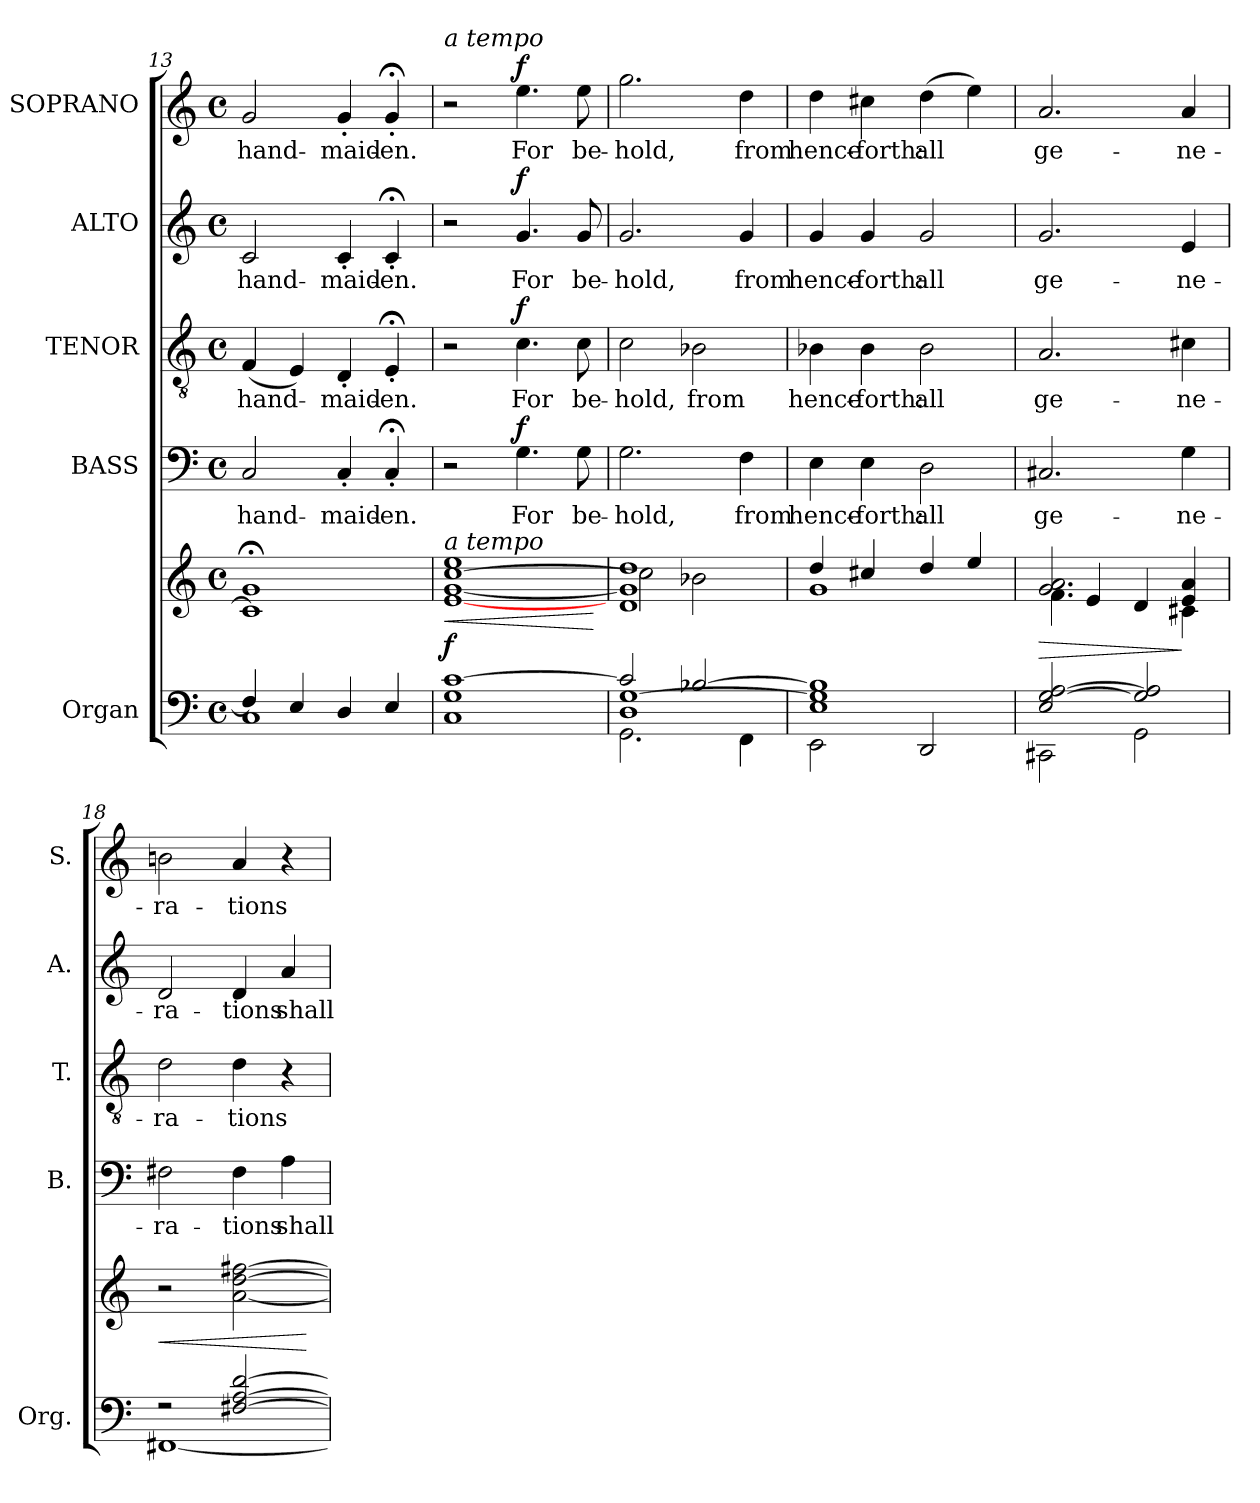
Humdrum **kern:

**kern	**kern	**dynam	**kern	**text	**dynam	**kern	**text	**dynam	**kern	**text	**dynam	**kern	**text	**dynam
*part5	*part5	*part5	*part4	*part4	*part4	*part3	*part3	*part3	*part2	*part2	*part2	*part1	*part1	*part1
*staff6	*staff5	*staff5/6	*staff4	*staff4	*staff4	*staff3	*staff3	*staff3	*staff2	*staff2	*staff2	*staff1	*staff1	*staff1
*I"Organ	*	*	*I"BASS	*	*	*I"TENOR	*	*	*I"ALTO	*	*	*I"SOPRANO	*	*
*I'Org.	*	*	*I'B.	*	*	*I'T.	*	*	*I'A.	*	*	*I'S.	*	*
*clefF4	*clefG2	*	*clefF4	*	*	*clefGv2	*	*	*clefG2	*	*	*clefG2	*	*
*	*	*	*	*	*	*ITrd7c12	*	*	*	*	*	*	*	*
*k[]	*k[]	*	*k[]	*	*	*k[]	*	*	*k[]	*	*	*k[]	*	*
*C:	*C:	*	*C:	*	*	*C:	*	*	*C:	*	*	*C:	*	*
*M4/4	*M4/4	*	*M4/4	*	*	*M4/4	*	*	*M4/4	*	*	*M4/4	*	*
*met(c)	*met(c)	*	*met(c)	*	*	*met(c)	*	*	*met(c)	*	*	*met(c)	*	*
=13	=13	=13	=13	=13	=13	=13	=13	=13	=13	=13	=13	=13	=13	=13
*^	*^	*	*	*	*	*	*	*	*	*	*	*	*	*
!	!	!	!	!	!	!LO:LY:b:color=#000000	!	!	!	!	!	!	!	!	!	!
!	!	!	!	!	!	!	!	!	!LO:LY:b:color=#000000	!	!	!	!	!	!	!
!	!	!	!	!	!	!	!	!	!	!	!	!LO:LY:b:color=#000000	!	!	!	!
!	!	!	!	!	!	!	!	!	!	!	!	!	!	!	!LO:LY:b:color=#000000	!
4Fi/]	1Ci	1g;i	1ci]	.	2Ci/	hand-	.	(4FFi/	hand-	.	2ci/	hand-	.	2gi/	hand-	.
4Ei/	.	.	.	.	.	.	.	4EEi/)	.	.	.	.	.	.	.	.
!	!	!	!	!	!	!LO:LY:b:color=#000000	!	!	!	!	!	!	!	!	!	!
!	!	!	!	!	!	!	!	!	!LO:LY:b:color=#000000	!	!	!	!	!	!	!
!	!	!	!	!	!	!	!	!	!	!	!	!LO:LY:b:color=#000000	!	!	!	!
!	!	!	!	!	!	!	!	!	!	!	!	!	!	!	!LO:LY:b:color=#000000	!
4Di/	.	.	.	.	4C'i/	-maid-	.	4DD'i/	-maid-	.	4c'i/	-maid-	.	4g'i/	-maid-	.
!	!	!	!	!	!	!LO:LY:b:color=#000000	!	!	!	!	!	!	!	!	!	!
!	!	!	!	!	!	!	!	!	!LO:LY:b:color=#000000	!	!	!	!	!	!	!
!	!	!	!	!	!	!	!	!	!	!	!	!LO:LY:b:color=#000000	!	!	!	!
!	!	!	!	!	!	!	!	!	!	!	!	!	!	!	!LO:LY:b:color=#000000	!
4Ei/	.	.	.	.	4C;'i/	-en.	.	4EE;'i/	-en.	.	4c;'i/	-en.	.	4g;'i/	-en.	.
*v	*v	*	*	*	*	*	*	*	*	*	*	*	*	*	*	*
*	*v	*v	*	*	*	*	*	*	*	*	*	*	*	*	*
=14	=14	=14	=14	=14	=14	=14	=14	=14	=14	=14	=14	=14	=14	=14
!	!	!	!	!	!	!	!	!	!	!	!	!LO:TX:a:i:t=a tempo	!	!
!	!LO:TX:a:i:t=a tempo	!	!	!	!	!	!	!	!	!	!	!	!	!
!	!	!LO:HP:b	!	!	!	!	!	!	!	!	!	!	!	!
1Ci 1Gi [>1ci	[<1ei [<1gi [<1cci 1eei	< f	2r	.	.	2r	.	.	2r	.	.	2r	.	.
!	!	!	!	!LO:LY:b:color=#000000	!	!	!	!	!	!	!	!	!	!
!	!	!	!	!	!	!	!LO:LY:b:color=#000000	!	!	!	!	!	!	!
!	!	!	!	!	!	!	!	!	!	!LO:LY:b:color=#000000	!	!	!	!
!	!	!	!	!	!	!	!	!	!	!	!	!	!LO:LY:b:color=#000000	!
.	.	.	4.Gi\	For	f	4.Ci\	For	f	4.gi/	For	f	4.eei\	For	f
!	!	!	!	!LO:LY:b:color=#000000	!	!	!	!	!	!	!	!	!	!
!	!	!	!	!	!	!	!LO:LY:b:color=#000000	!	!	!	!	!	!	!
!	!	!	!	!	!	!	!	!	!	!LO:LY:b:color=#000000	!	!	!	!
!	!	!	!	!	!	!	!	!	!	!	!	!	!LO:LY:b:color=#000000	!
.	.	.	8Gi\	be-	.	8Ci\	be-	.	8gi/	be-	.	8eei\	be-	.
.	.	[	.	.	.	.	.	.	.	.	.	.	.	.
=15	=15	=15	=15	=15	=15	=15	=15	=15	=15	=15	=15	=15	=15	=15
*^	*^	*	*	*	*	*	*	*	*	*	*	*	*	*
*	*^	*	*	*	*	*	*	*	*	*	*	*	*	*	*	*
!	!	!	!	!	!	!	!LO:LY:b:color=#000000	!	!	!	!	!	!	!	!	!	!
!	!	!	!	!	!	!	!	!	!	!LO:LY:b:color=#000000	!	!	!	!	!	!	!
!	!	!	!	!	!	!	!	!	!	!	!	!	!LO:LY:b:color=#000000	!	!	!	!
!	!	!	!	!	!	!	!	!	!	!	!	!	!	!	!	!LO:LY:b:color=#000000	!
2ci/]	2.GGi\	1Di [<1Gi	1di 1gi] 1ddi	2cci\]	.	2.Gi\	-hold,	.	2Ci\	-hold,	.	2.gi/	-hold,	.	2.ggi\	-hold,	.
!	!	!	!	!	!	!	!	!	!	!LO:LY:b:color=#000000	!	!	!	!	!	!	!
[>2B-Xi/	.	.	.	2b-Xi\	.	.	.	.	2BB-Xi\	from	.	.	.	.	.	.	.
!	!	!	!	!	!	!	!LO:LY:b:color=#000000	!	!	!	!	!	!	!	!	!	!
!	!	!	!	!	!	!	!	!	!	!	!	!	!LO:LY:b:color=#000000	!	!	!	!
!	!	!	!	!	!	!	!	!	!	!	!	!	!	!	!	!LO:LY:b:color=#000000	!
.	4FFi\	.	.	.	.	4Fi\	from	.	.	.	.	4gi/	from	.	4ddi\	from	.
*	*v	*v	*	*	*	*	*	*	*	*	*	*	*	*	*	*	*
=16	=16	=16	=16	=16	=16	=16	=16	=16	=16	=16	=16	=16	=16	=16	=16	=16
!	!	!	!	!	!	!LO:LY:b:color=#000000	!	!	!	!	!	!	!	!	!	!
!	!	!	!	!	!	!	!	!	!LO:LY:b:color=#000000	!	!	!	!	!	!	!
!	!	!	!	!	!	!	!	!	!	!	!	!LO:LY:b:color=#000000	!	!	!	!
!	!	!	!	!	!	!	!	!	!	!	!	!	!	!	!LO:LY:b:color=#000000	!
1Ei 1Gi] 1B-i]	2EEi\	4ddi/	1gi	.	4Ei\	hence-	.	4BB-Xi\	hence-	.	4gi/	hence-	.	4ddi\	hence-	.
!	!	!	!	!	!	!LO:LY:b:color=#000000	!	!	!	!	!	!	!	!	!	!
!	!	!	!	!	!	!	!	!	!LO:LY:b:color=#000000	!	!	!	!	!	!	!
!	!	!	!	!	!	!	!	!	!	!	!	!LO:LY:b:color=#000000	!	!	!	!
!	!	!	!	!	!	!	!	!	!	!	!	!	!	!	!LO:LY:b:color=#000000	!
.	.	4cc#Xi/	.	.	4Ei\	-forth:	.	4BB-i\	-forth:	.	4gi/	-forth:	.	4cc#Xi\	-forth:	.
!	!	!	!	!	!	!LO:LY:b:color=#000000	!	!	!	!	!	!	!	!	!	!
!	!	!	!	!	!	!	!	!	!LO:LY:b:color=#000000	!	!	!	!	!	!	!
!	!	!	!	!	!	!	!	!	!	!	!	!LO:LY:b:color=#000000	!	!	!	!
!	!	!	!	!	!	!	!	!	!	!	!	!	!	!	!LO:LY:b:color=#000000	!
.	2DDi/	4ddi/	.	.	2Di\	all	.	2BB-i\	all	.	2gi/	all	.	(4ddi\	all	.
.	.	4eei/	.	.	.	.	.	.	.	.	.	.	.	4eei\)	.	.
=17	=17	=17	=17	=17	=17	=17	=17	=17	=17	=17	=17	=17	=17	=17	=17	=17
!	!	!	!	!LO:HP:b	!	!	!	!	!	!	!	!	!	!	!	!
!	!	!	!	!	!	!LO:LY:b:color=#000000	!	!	!	!	!	!	!	!	!	!
!	!	!	!	!	!	!	!	!	!LO:LY:b:color=#000000	!	!	!	!	!	!	!
!	!	!	!	!	!	!	!	!	!	!	!	!LO:LY:b:color=#000000	!	!	!	!
!	!	!	!	!	!	!	!	!	!	!	!	!	!	!	!LO:LY:b:color=#000000	!
2Ei/ [<2Gi [>2Ai	2CC#Xi\	2.gi/ 2.ai	4fi\	>	2.C#Xi/	ge-	.	2.AAi/	ge-	.	2.gi/	ge-	.	2.ai/	ge-	.
.	.	.	4ei/	.	.	.	.	.	.	.	.	.	.	.	.	.
2Gi/] 2Ai]	2GGi\	.	4di/	.	.	.	.	.	.	.	.	.	.	.	.	.
!	!	!	!	!	!	!LO:LY:b:color=#000000	!	!	!	!	!	!	!	!	!	!
!	!	!	!	!	!	!	!	!	!LO:LY:b:color=#000000	!	!	!	!	!	!	!
!	!	!	!	!	!	!	!	!	!	!	!	!LO:LY:b:color=#000000	!	!	!	!
!	!	!	!	!	!	!	!	!	!	!	!	!	!	!	!LO:LY:b:color=#000000	!
.	.	4ei/ 4ai	4c#Xi\	]	4Gi\	-ne-	.	4C#Xi\	-ne-	.	4ei/	-ne-	.	4ai/	-ne-	.
=18	=18	=18	=18	=18	=18	=18	=18	=18	=18	=18	=18	=18	=18	=18	=18	=18
!	!	!	!	!LO:HP:b	!	!	!	!	!	!	!	!	!	!	!	!
*	*	*v	*v	*	*	*	*	*	*	*	*	*	*	*	*	*
*	*	*^	*	*	*	*	*	*	*	*	*	*	*	*	*
!	!	!	!	!	!	!LO:LY:b:color=#000000	!	!	!	!	!	!	!	!	!	!
*	*	*v	*v	*	*	*	*	*	*	*	*	*	*	*	*	*
*	*	*^	*	*	*	*	*	*	*	*	*	*	*	*	*
!	!	!	!	!	!	!	!	!	!LO:LY:b:color=#000000	!	!	!	!	!	!	!
*	*	*v	*v	*	*	*	*	*	*	*	*	*	*	*	*	*
*	*	*^	*	*	*	*	*	*	*	*	*	*	*	*	*
!	!	!	!	!	!	!	!	!	!	!	!	!LO:LY:b:color=#000000	!	!	!	!
*	*	*v	*v	*	*	*	*	*	*	*	*	*	*	*	*	*
*	*	*^	*	*	*	*	*	*	*	*	*	*	*	*	*
!	!	!	!	!	!	!	!	!	!	!	!	!	!	!	!LO:LY:b:color=#000000	!
*	*	*v	*v	*	*	*	*	*	*	*	*	*	*	*	*	*
2r	[<1FF#Xi	2r	<	2F#Xi\	-ra-	.	2Di\	-ra-	.	2di/	-ra-	.	2bni\	-ra-	.
!	!	!	!	!	!LO:LY:b:color=#000000	!	!	!	!	!	!	!	!	!	!
!	!	!	!	!	!	!	!	!LO:LY:b:color=#000000	!	!	!	!	!	!	!
!	!	!	!	!	!	!	!	!	!	!	!LO:LY:b:color=#000000	!	!	!	!
!	!	!	!	!	!	!	!	!	!	!	!	!	!	!LO:LY:b:color=#000000	!
[>2F#Xi/ [>2Ai [>2di	.	[<2ai\ [>2ddi [>2ff#Xi	.	4F#i\	-tions	.	4Di\	-tions	.	4di/	-tions	.	4ai/	-tions	.
!	!	!	!	!	!LO:LY:b:color=#000000	!	!	!	!	!	!	!	!	!	!
!	!	!	!	!	!	!	!	!	!	!	!LO:LY:b:color=#000000	!	!	!	!
.	.	.	.	4Ai\	shall	.	4r	.	.	4ai/	shall	.	4r	.	.
*v	*v	*	*	*	*	*	*	*	*	*	*	*	*	*	*
.	.	[	.	.	.	.	.	.	.	.	.	.	.	.
=	=	=	=	=	=	=	=	=	=	=	=	=	=	=
*-	*-	*-	*-	*-	*-	*-	*-	*-	*-	*-	*-	*-	*-	*-
